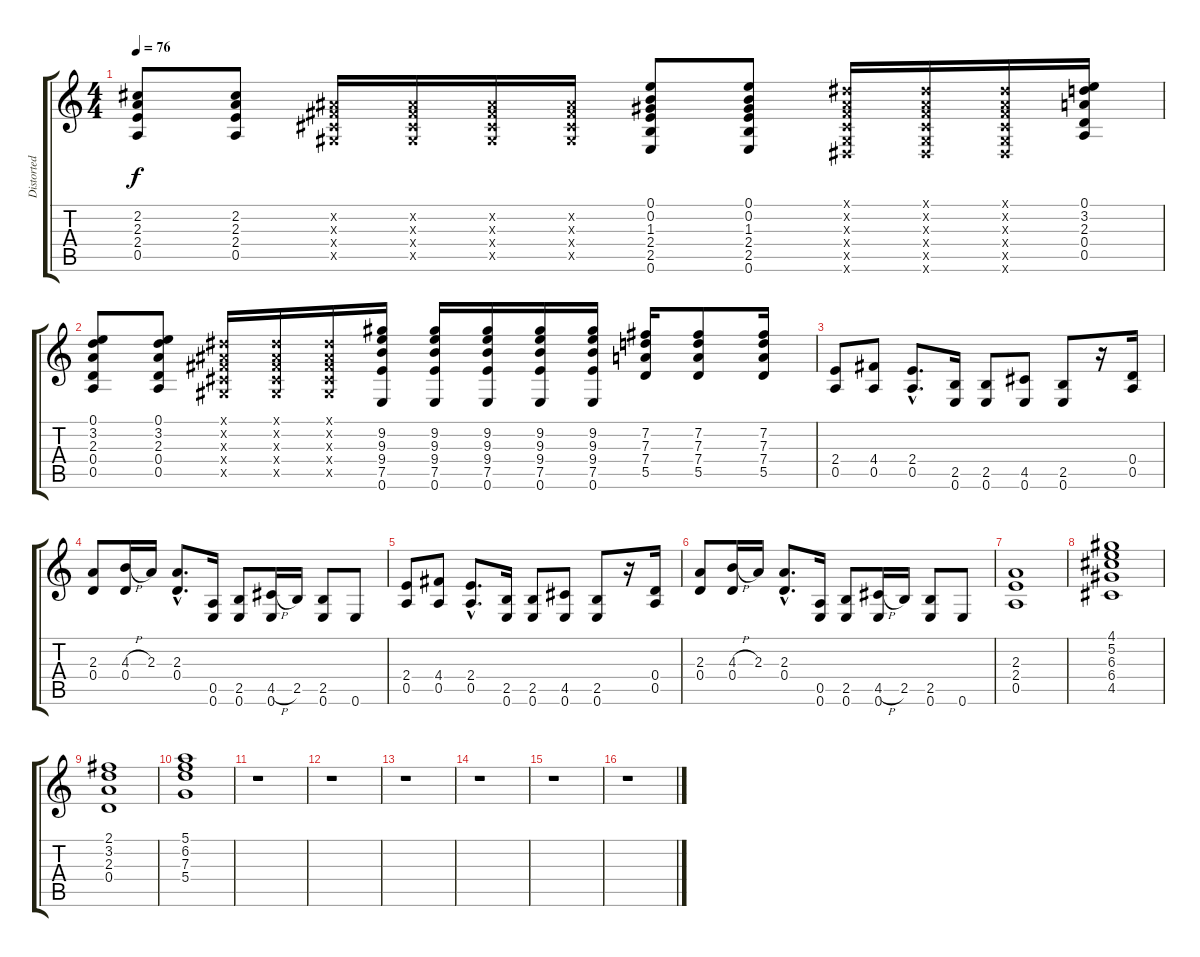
\track ("Distorted Chorus Guitar" "Distorted ") {instrument distortionguitar}
\staff {score tabs}
\tuning (E4 B3 G3 D3 A2 E2) {hide}
\ts (4 4)
\tempo 76
\clef g2
\ks c
(2.2 2.3 2.4 0.5).8{dy f} (2.2 2.3 2.4 0.5).8 (-1.2{x} -1.3{x} -1.4{x} -1.5{x}).16 (-1.2{x} -1.3{x} -1.4{x} -1.5{x}).16 (-1.2{x} -1.3{x} -1.4{x} -1.5{x}).16 (-1.2{x} -1.3{x} -1.4{x} -1.5{x}).16 (0.1 0.2 1.3 2.4 2.5 0.6).8 (0.1 0.2 1.3 2.4 2.5 0.6).8 (-1.1{x} -1.2{x} -1.3{x} -1.4{x} -1.5{x} -1.6{x}).16 (-1.1{x} -1.2{x} -1.3{x} -1.4{x} -1.5{x} -1.6{x}).16 (-1.1{x} -1.2{x} -1.3{x} -1.4{x} -1.5{x} -1.6{x}).16 (0.1 3.2 2.3 0.4 0.5).16 |
(0.1 3.2 2.3 0.4 0.5).8 (0.1 3.2 2.3 0.4 0.5).8 (-1.1{x} -1.2{x} -1.3{x} -1.4{x} -1.5{x}).16 (-1.1{x} -1.2{x} -1.3{x} -1.4{x} -1.5{x}).16 (-1.1{x} -1.2{x} -1.3{x} -1.4{x} -1.5{x}).16 (9.2 9.3 9.4 7.5 0.6).16 (9.2 9.3 9.4 7.5 0.6).16 (9.2 9.3 9.4 7.5 0.6).16 (9.2 9.3 9.4 7.5 0.6).16 (9.2 9.3 9.4 7.5 0.6).16 (7.2 7.3 7.4 5.5).16 (7.2 7.3 7.4 5.5).8 (7.2 7.3 7.4 5.5).16 |
(2.4 0.5).8 (4.4 0.5).8 (2.4{hac} 0.5{hac}).8{d} (2.5 0.6).16 (2.5 0.6).8 (4.5 0.6).8 (2.5 0.6).8 r.16 (0.4 0.5).16 |
(2.3 0.4).8 (4.3{h} 0.4).16 2.3.16 (2.3{hac} 0.4{hac}).8{d} (0.5 0.6).16 (2.5 0.6).8 (4.5{h} 0.6).16 2.5.16 (2.5 0.6).8 0.6.8 |
(2.4 0.5).8 (4.4 0.5).8 (2.4{hac} 0.5{hac}).8{d} (2.5 0.6).16 (2.5 0.6).8 (4.5 0.6).8 (2.5 0.6).8 r.16 (0.4 0.5).16 |
(2.3 0.4).8 (4.3{h} 0.4).16 2.3.16 (2.3{hac} 0.4{hac}).8{d} (0.5 0.6).16 (2.5 0.6).8 (4.5{h} 0.6).16 2.5.16 (2.5 0.6).8 0.6.8 |
(2.3 2.4 0.5).1 |
(4.1 5.2 6.3 6.4 4.5).1 |
(2.1 3.2 2.3 0.4).1 |
(5.1 6.2 7.3 5.4).1 |
r.1 |
r.1 |
r.1 |
r.1 |
r.1 |
r.1
